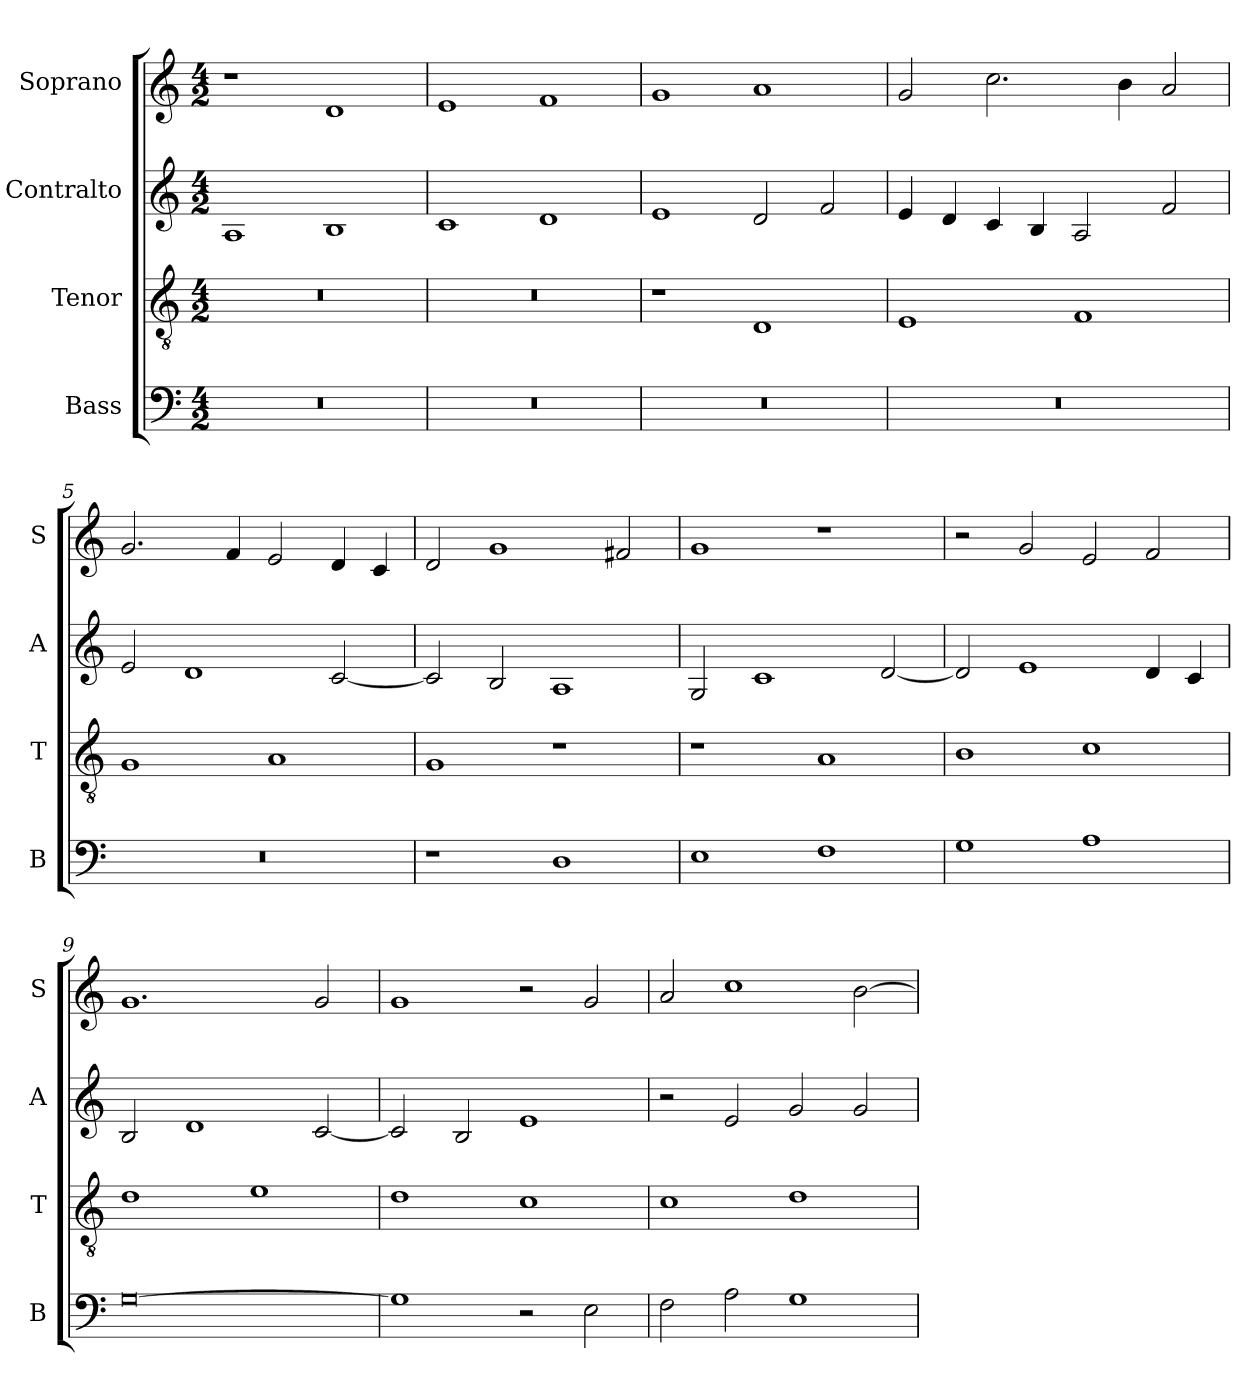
**kern	**kern	**kern	**kern
*part4	*part3	*part2	*part1
*staff4	*staff3	*staff2	*staff1
*I"Bass	*I"Tenor	*I"Contralto	*I"Soprano
*I'B	*I'T	*I'A	*I'S
*clefF4	*clefGv2	*clefG2	*clefG2
*k[]	*k[]	*k[]	*k[]
*E:phr	*E:phr	*E:phr	*E:phr
*M4/2	*M4/2	*M4/2	*M4/2
=1	=1	=1	=1
0r	0r	1A	1r
.	.	1B	1d
=2	=2	=2	=2
0r	0r	1c	1e
.	.	1d	1f
=3	=3	=3	=3
0r	1r	1e	1g
.	1D	2d	1a
.	.	2f	.
=4	=4	=4	=4
0r	1E	4e	2g
.	.	4d	.
.	.	4c	2.cc
.	.	4B	.
.	1F	2A	.
.	.	.	4b
.	.	2f	2a
=5	=5	=5	=5
0r	1G	2e	2.g
.	.	1d	.
.	.	.	4f
.	1A	.	2e
.	.	[2c	4d
.	.	.	4c
=6	=6	=6	=6
1r	1G	2c]	2d
.	.	2B	1g
1D	1r	1A	.
.	.	.	2f#X
=7	=7	=7	=7
1E	1r	2G	1g
.	.	1c	.
1F	1A	.	1r
.	.	[2d	.
=8	=8	=8	=8
1G	1B	2d]	2r
.	.	1e	2g
1A	1c	.	2e
.	.	4d	2f
.	.	4c	.
=9	=9	=9	=9
[0G	1d	2B	1.g
.	.	1d	.
.	1e	.	.
.	.	[2c	2g
=10	=10	=10	=10
1G]	1d	2c]	1g
.	.	2B	.
2r	1c	1e	2r
2E	.	.	2g
=11	=11	=11	=11
2F	1c	2r	2a
2A	.	2e	1cc
1G	1d	2g	.
.	.	2g	[2b
=	=	=	=
*-	*-	*-	*-
